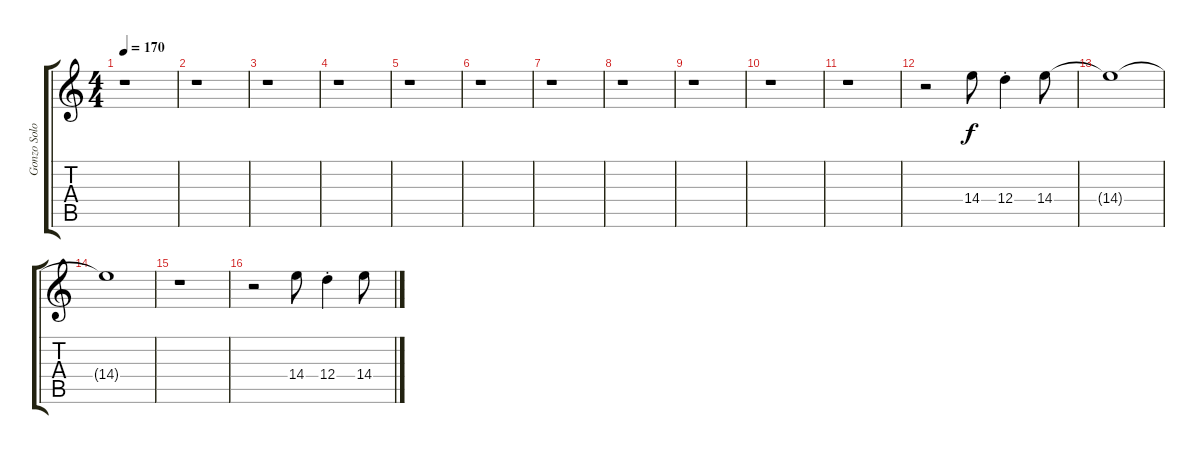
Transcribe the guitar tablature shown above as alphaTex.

\track ("Gonzo Solo" "Gonzo Solo") {instrument distortionguitar}
\staff {score tabs}
\tuning (E4 B3 G3 D3 A2 E2) {hide}
\ts (4 4)
\tempo 170
\clef g2
\ks c
r.1{dy f} |
r.1 |
r.1 |
r.1 |
r.1 |
r.1 |
r.1 |
r.1 |
r.1 |
r.1 |
r.1 |
r.2 14.4.8 12.4{st}.4 14.4.8 |
14.4{t}.1 |
14.4{t}.1 |
r.1 |
r.2 14.4.8 12.4{st}.4 14.4.8
